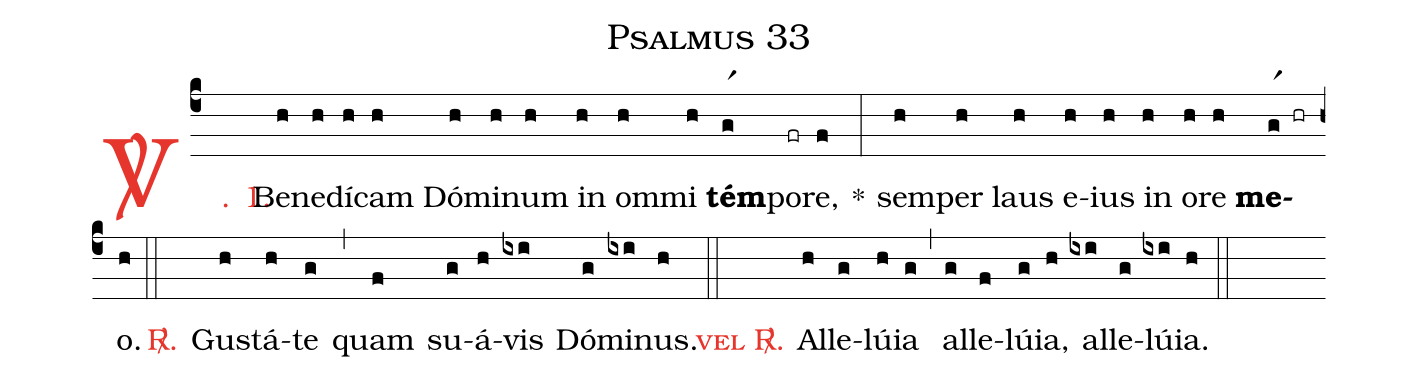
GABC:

name: Psalmus 33;
%%
(c4)

<c><sp>V/</sp>. 1.</c>() Be(h)ne(h)dí(h)cam(h) Dó(h)mi(h)num(h) in(h) om(h)mi(h) <b>tém</b>(gr1)po(fr)re,(f) *(:) sem(h)per(h) laus(h) e(h)ius(h) in(h) o(h)re(h) <b>me</b>(gr1 hr)o.(h)

(::)

<nlba><c><sp>R/</sp>.</c>() Gus</nlba>(h)tá(h)te(g) (,) quam(f) su(g)á(h)vis(ixi) Dó(g)mi(ixi)nus.(h)

(::)

{<c><sc>vel</sc></c> <c><sp>R/</sp>.</c>}() Al(h)le(g)lú(h)ia(g) (,) al(g)le(f)lú(g)ia,(h) al(ixi)le(g)lú(ixi)ia.(h)

(::)
